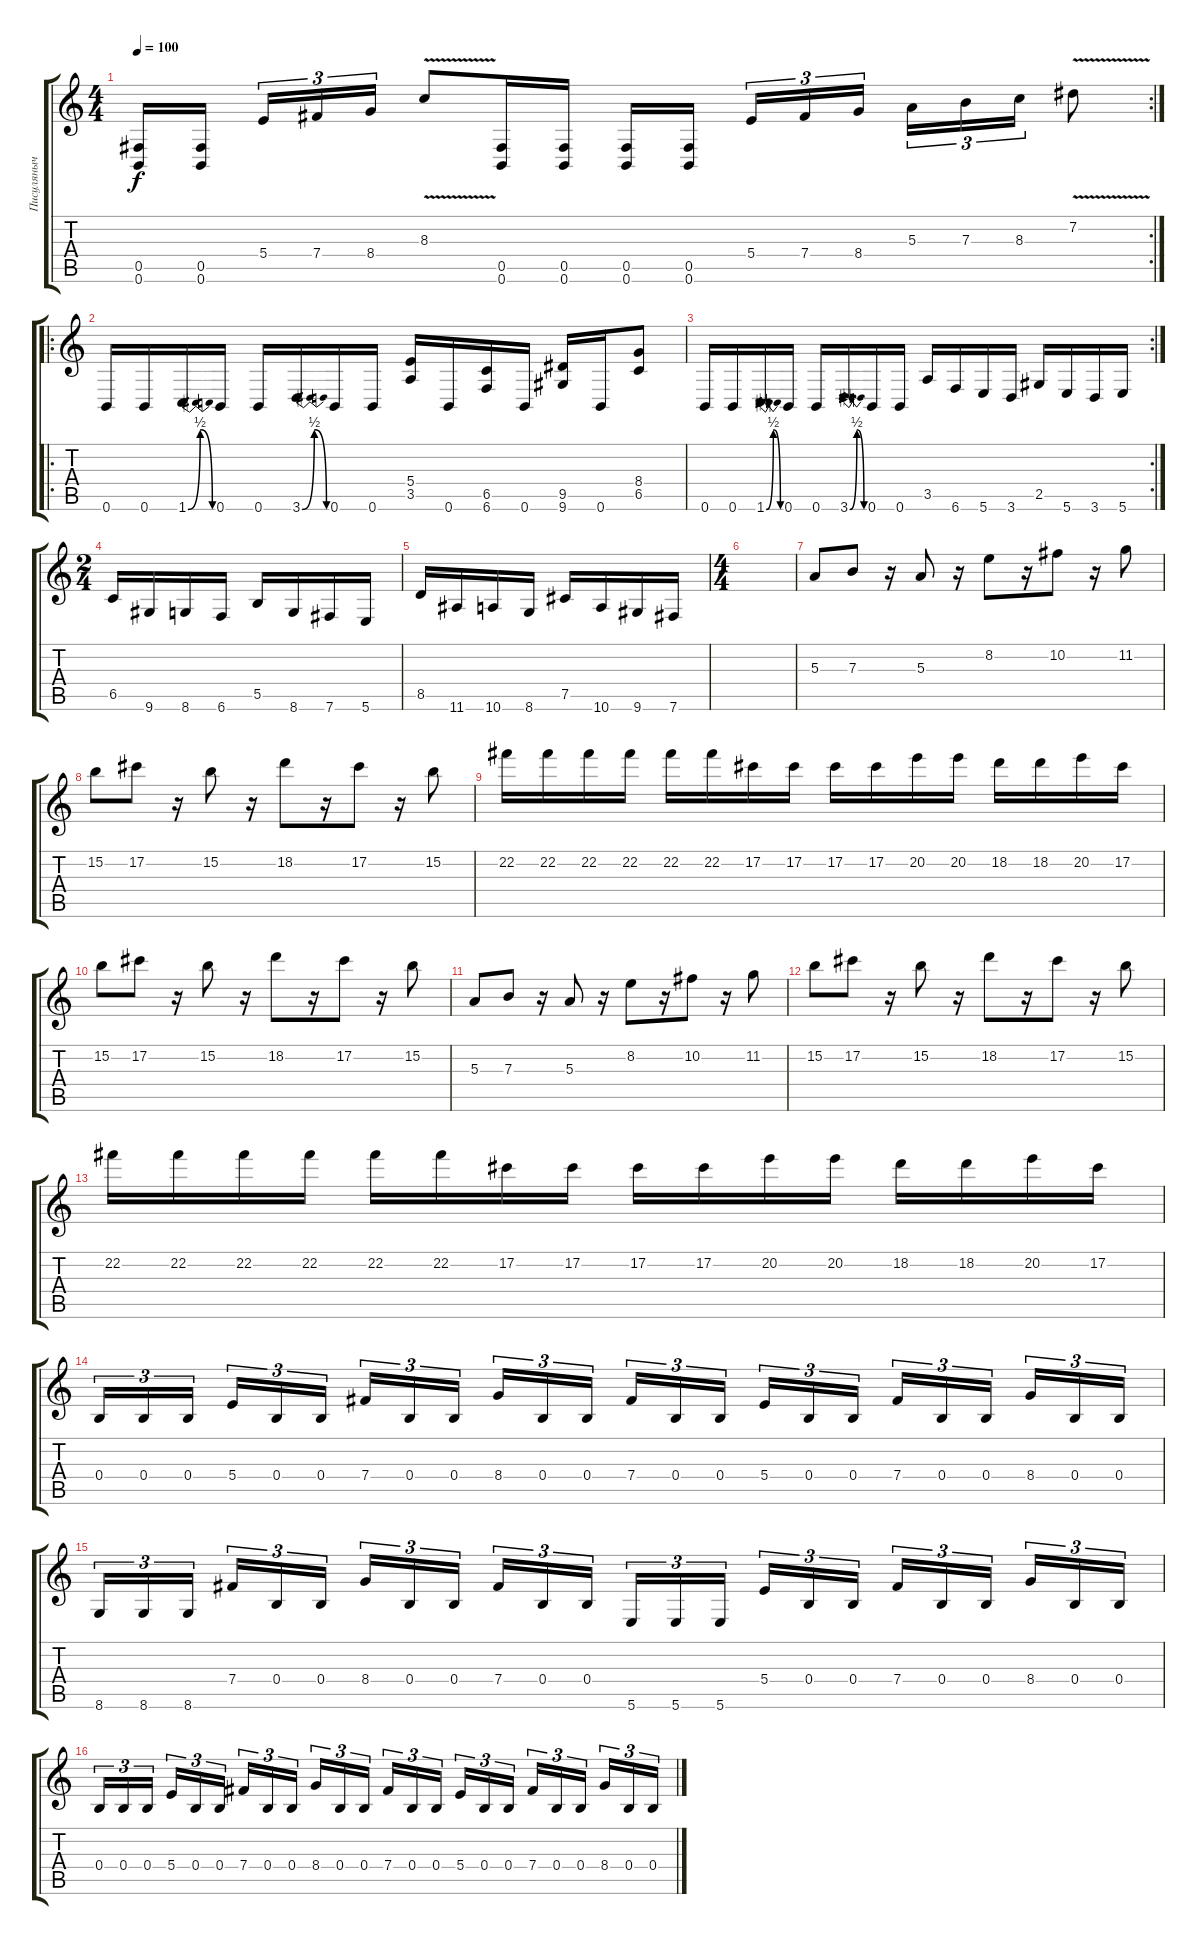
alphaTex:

\track ("Писуляныч" "Писуляныч") {instrument distortionguitar}
\staff {score tabs}
\tuning (Db4 Ab3 E3 B2 Gb2 B1) {hide}
\rc 2
\ts (4 4)
\tempo 100
\clef g2
\ks c
(0.5 0.6).16{dy f} (0.5 0.6).16{beam splitsecondary} 5.4.16{tu (3 2)} 7.4.16{tu (3 2)} 8.4.16{tu (3 2)} 8.3{v}.8 (0.5 0.6).16 (0.5 0.6).16 (0.5 0.6).16 (0.5 0.6).16{beam splitsecondary} 5.4.16{tu (3 2)} 7.4.16{tu (3 2)} 8.4.16{tu (3 2)} 5.3.16{tu (3 2)} 7.3.16{tu (3 2)} 8.3.16{tu (3 2)} 7.2{v}.8 |
\ro
0.6.16 0.6.16 1.6{be (bendrelease 0 0 30 2 30 2 60 0)}.16 0.6.16 0.6.16 3.6{be (bendrelease 0 0 30 2 30 2 60 0)}.16 0.6.16 0.6.16 (5.4 3.5).16 0.6.16 (6.5 6.6).16 0.6.16 (9.5 9.6).16 0.6.16 (8.4 6.5).8 |
\rc 2
0.6.16 0.6.16 1.6{be (bendrelease 0 0 30 2 30 2 60 0)}.16 0.6.16 0.6.16 3.6{be (bendrelease 0 0 30 2 30 2 60 0)}.16 0.6.16 0.6.16 3.5.16 6.6.16 5.6.16 3.6.16 2.5.16 5.6.16 3.6.16 5.6.16 |
\ts (2 4)
6.5.16 9.6.16 8.6.16 6.6.16 5.5.16 8.6.16 7.6.16 5.6.16 |
8.5.16 11.6.16 10.6.16 8.6.16 7.5.16 10.6.16 9.6.16 7.6.16 |
\ts (4 4)
|
5.3.8 7.3.8 r.16 5.3.8 r.16 8.2.8 r.16 10.2.8 r.16 11.2.8 |
15.2.8 17.2.8 r.16 15.2.8 r.16 18.2.8 r.16 17.2.8 r.16 15.2.8 |
22.2.16 22.2.16 22.2.16 22.2.16 22.2.16 22.2.16 17.2.16 17.2.16 17.2.16 17.2.16 20.2.16 20.2.16 18.2.16 18.2.16 20.2.16 17.2.16 |
15.2.8 17.2.8 r.16 15.2.8 r.16 18.2.8 r.16 17.2.8 r.16 15.2.8 |
5.3.8 7.3.8 r.16 5.3.8 r.16 8.2.8 r.16 10.2.8 r.16 11.2.8 |
15.2.8 17.2.8 r.16 15.2.8 r.16 18.2.8 r.16 17.2.8 r.16 15.2.8 |
22.2.16 22.2.16 22.2.16 22.2.16 22.2.16 22.2.16 17.2.16 17.2.16 17.2.16 17.2.16 20.2.16 20.2.16 18.2.16 18.2.16 20.2.16 17.2.16 |
0.4.16{tu (3 2)} 0.4.16{tu (3 2)} 0.4.16{tu (3 2) beam splitsecondary} 5.4.16{tu (3 2)} 0.4.16{tu (3 2)} 0.4.16{tu (3 2)} 7.4.16{tu (3 2)} 0.4.16{tu (3 2)} 0.4.16{tu (3 2) beam splitsecondary} 8.4.16{tu (3 2)} 0.4.16{tu (3 2)} 0.4.16{tu (3 2)} 7.4.16{tu (3 2)} 0.4.16{tu (3 2)} 0.4.16{tu (3 2) beam splitsecondary} 5.4.16{tu (3 2)} 0.4.16{tu (3 2)} 0.4.16{tu (3 2)} 7.4.16{tu (3 2)} 0.4.16{tu (3 2)} 0.4.16{tu (3 2) beam splitsecondary} 8.4.16{tu (3 2)} 0.4.16{tu (3 2)} 0.4.16{tu (3 2)} |
8.6.16{tu (3 2)} 8.6.16{tu (3 2)} 8.6.16{tu (3 2) beam splitsecondary} 7.4.16{tu (3 2)} 0.4.16{tu (3 2)} 0.4.16{tu (3 2)} 8.4.16{tu (3 2)} 0.4.16{tu (3 2)} 0.4.16{tu (3 2) beam splitsecondary} 7.4.16{tu (3 2)} 0.4.16{tu (3 2)} 0.4.16{tu (3 2)} 5.6.16{tu (3 2)} 5.6.16{tu (3 2)} 5.6.16{tu (3 2) beam splitsecondary} 5.4.16{tu (3 2)} 0.4.16{tu (3 2)} 0.4.16{tu (3 2)} 7.4.16{tu (3 2)} 0.4.16{tu (3 2)} 0.4.16{tu (3 2) beam splitsecondary} 8.4.16{tu (3 2)} 0.4.16{tu (3 2)} 0.4.16{tu (3 2)} |
0.4.16{tu (3 2)} 0.4.16{tu (3 2)} 0.4.16{tu (3 2) beam splitsecondary} 5.4.16{tu (3 2)} 0.4.16{tu (3 2)} 0.4.16{tu (3 2)} 7.4.16{tu (3 2)} 0.4.16{tu (3 2)} 0.4.16{tu (3 2) beam splitsecondary} 8.4.16{tu (3 2)} 0.4.16{tu (3 2)} 0.4.16{tu (3 2)} 7.4.16{tu (3 2)} 0.4.16{tu (3 2)} 0.4.16{tu (3 2) beam splitsecondary} 5.4.16{tu (3 2)} 0.4.16{tu (3 2)} 0.4.16{tu (3 2)} 7.4.16{tu (3 2)} 0.4.16{tu (3 2)} 0.4.16{tu (3 2) beam splitsecondary} 8.4.16{tu (3 2)} 0.4.16{tu (3 2)} 0.4.16{tu (3 2)}
